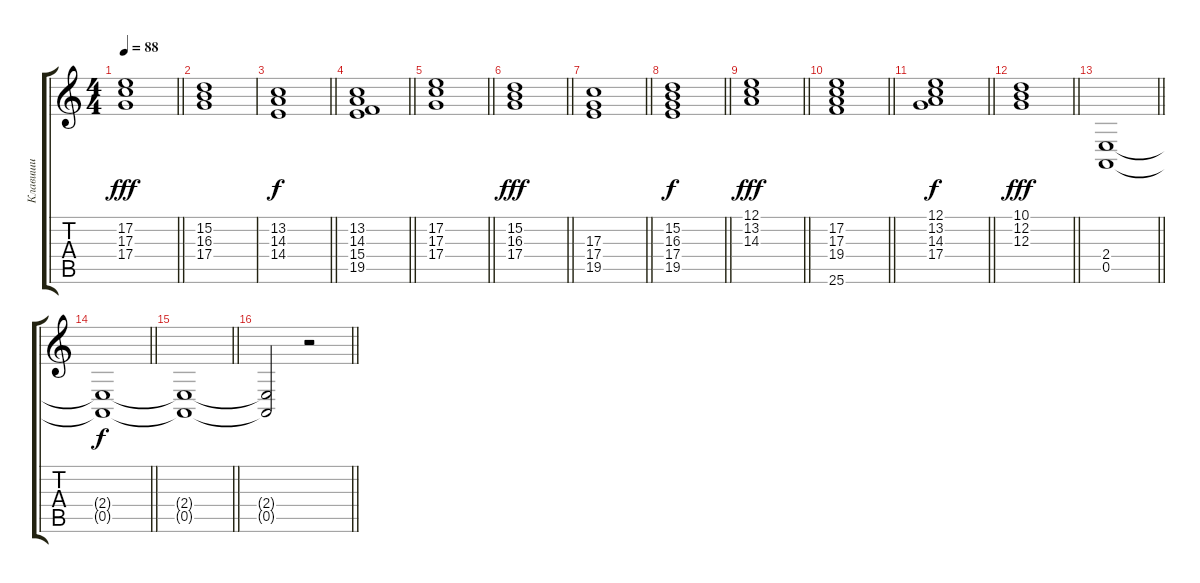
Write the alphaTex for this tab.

\track ("Клавиши" "Клавиши") {solo instrument pad8sweep}
\staff {score tabs}
\tuning (E4 B3 G3 D3 A2 E2) {hide}
\ts (4 4)
\tempo 88
\clef g2
\barLineRight lightlight
\ks aminor
(17.2 17.3 17.4).1{dy fff} |
(15.2 16.3 17.4).1 |
\barLineRight lightlight
(13.2 14.3 14.4).1{dy f} |
\barLineRight lightlight
(13.2 14.3 15.4 19.5).1 |
\barLineRight lightlight
(17.2 17.3 17.4).1 |
\barLineRight lightlight
(15.2 16.3 17.4).1{dy fff} |
\barLineRight lightlight
(17.3 17.4 19.5).1 |
\barLineRight lightlight
(15.2 16.3 17.4 19.5).1{dy f} |
\barLineRight lightlight
(12.1 13.2 14.3).1{dy fff} |
\barLineRight lightlight
(17.2 17.3 19.4 25.6).1 |
\barLineRight lightlight
(12.1 13.2 14.3 17.4).1{dy f} |
\barLineRight lightlight
(10.1 12.2 12.3).1{dy fff} |
\section ("" "")
\barLineRight lightlight
(2.4 0.5).1 |
\barLineRight lightlight
(2.4{t} 0.5{t}).1{dy f} |
\barLineRight lightlight
(2.4{t} 0.5{t}).1 |
\barLineRight lightlight
(2.4{t} 0.5{t}).2 r.2
